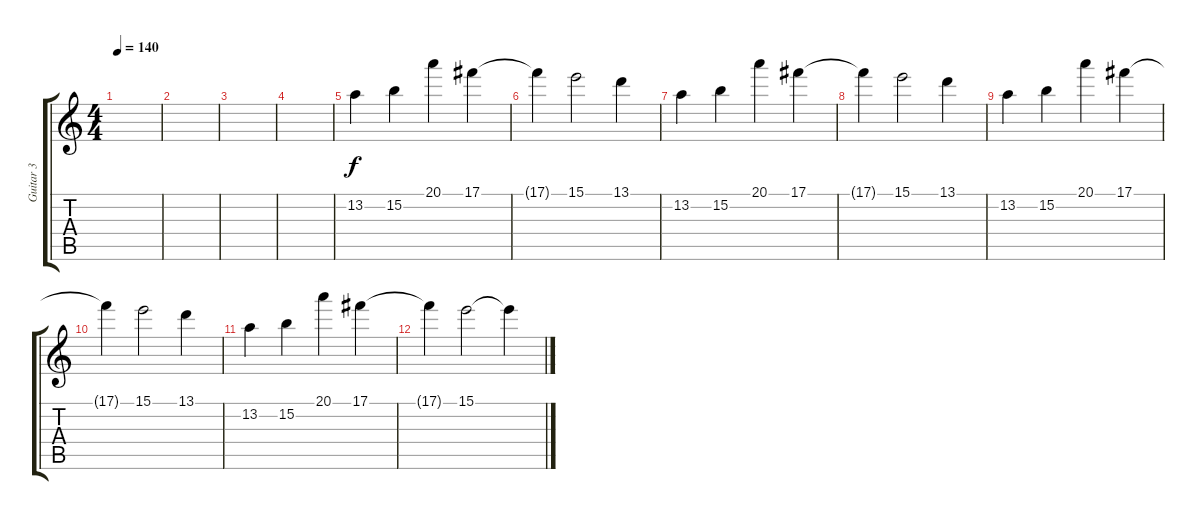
\track ("Guitar 3" "Guitar 3") {instrument acousticguitarsteel}
\staff {score tabs}
\tuning (Db4 Ab3 E3 B2 Gb2 B1) {hide}
\ts (4 4)
\tempo 140
\clef g2
\ks c
|
|
|
|
13.2.4{volume 12 instrument distortionguitar} 15.2.4 20.1.4 17.1.4 |
17.1{t}.4 15.1.2 13.1.4 |
13.2.4{volume 12 instrument distortionguitar} 15.2.4 20.1.4 17.1.4 |
17.1{t}.4 15.1.2 13.1.4 |
13.2.4{volume 12 instrument distortionguitar} 15.2.4 20.1.4 17.1.4 |
17.1{t}.4 15.1.2 13.1.4 |
13.2.4{volume 12 instrument distortionguitar} 15.2.4 20.1.4 17.1.4 |
17.1{t}.4 15.1.2 15.1{t}.4
